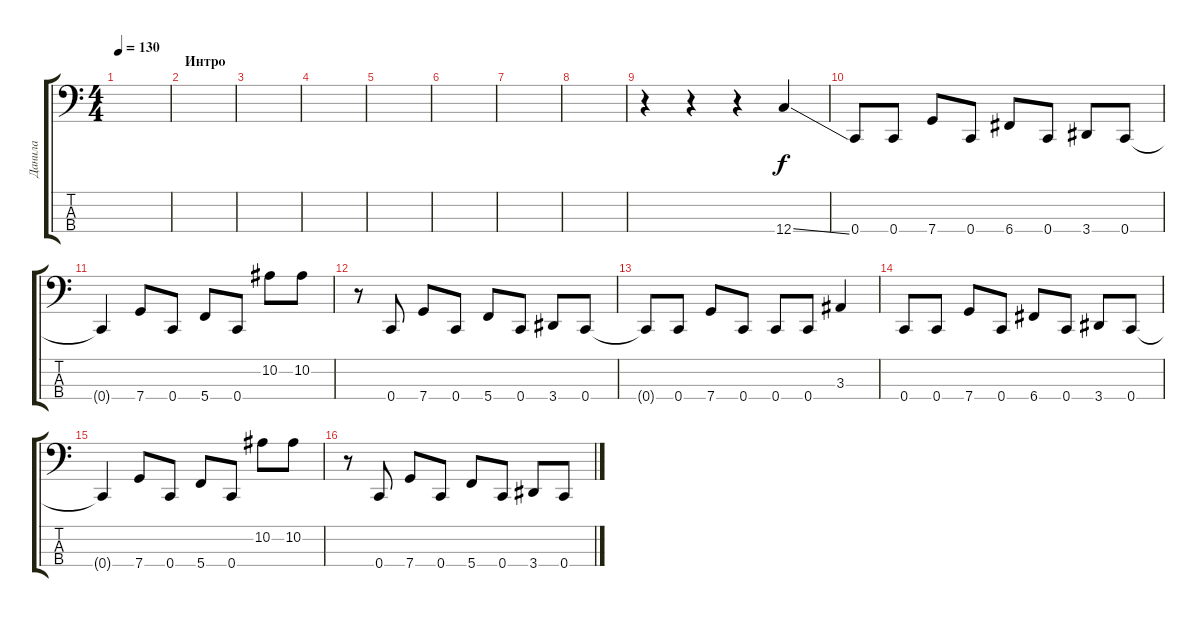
\track ("Данила" "Данила") {instrument electricbassfinger}
\staff {score tabs}
\tuning (F2 C2 G1 C1) {hide}
\ts (4 4)
\tempo 130
\clef f4
\ks c
|
\section ("" "Интро")
|
|
|
|
|
|
|
r.4 r.4 r.4 12.4{ss}.4 |
0.4.8 0.4.8 7.4.8 0.4.8 6.4.8 0.4.8 3.4.8 0.4.8 |
0.4{t}.4 7.4.8 0.4.8 5.4.8 0.4.8 10.2.8 10.2.8 |
r.8 0.4.8 7.4.8 0.4.8 5.4.8 0.4.8 3.4.8 0.4.8 |
0.4{t}.8 0.4.8 7.4.8 0.4.8 0.4.8 0.4.8 3.3.4 |
0.4.8 0.4.8 7.4.8 0.4.8 6.4.8 0.4.8 3.4.8 0.4.8 |
0.4{t}.4 7.4.8 0.4.8 5.4.8 0.4.8 10.2.8 10.2.8 |
r.8 0.4.8 7.4.8 0.4.8 5.4.8 0.4.8 3.4.8 0.4.8
